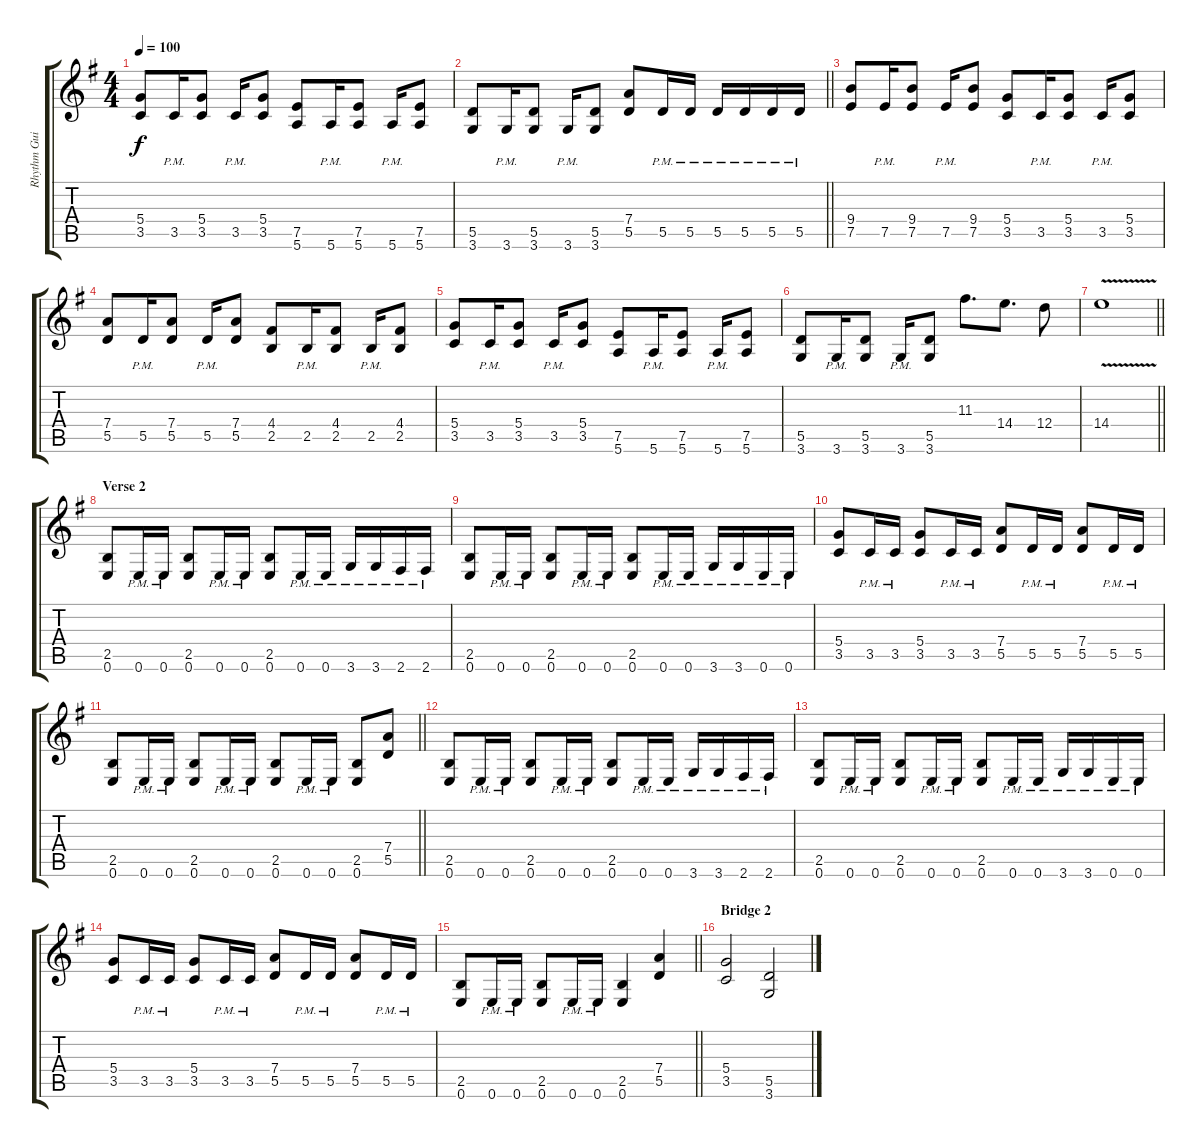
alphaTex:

\track ("Rhythm Guitar 1: Jack-Roger Olsen" "Rhythm Gui") {instrument distortionguitar}
\staff {score tabs}
\tuning (E4 B3 G3 D3 A2 E2) {hide}
\ts (4 4)
\tempo 100
\clef g2
\ks eminor
(5.4 3.5).8{dy f} 3.5{pm}.16 (5.4 3.5).8 3.5{pm}.16 (5.4 3.5).8 (7.5 5.6).8 5.6{pm}.16 (7.5 5.6).8 5.6{pm}.16 (7.5 5.6).8 |
\barLineRight lightlight
(5.5 3.6).8 3.6{pm}.16 (5.5 3.6).8 3.6{pm}.16 (5.5 3.6).8 (7.4 5.5).8 5.5{pm}.16 5.5{pm}.16 5.5{pm}.16 5.5{pm}.16 5.5{pm}.16 5.5{pm}.16 |
(9.4 7.5).8 7.5{pm}.16 (9.4 7.5).8 7.5{pm}.16 (9.4 7.5).8 (5.4 3.5).8 3.5{pm}.16 (5.4 3.5).8 3.5{pm}.16 (5.4 3.5).8 |
(7.4 5.5).8 5.5{pm}.16 (7.4 5.5).8 5.5{pm}.16 (7.4 5.5).8 (4.4 2.5).8 2.5{pm}.16 (4.4 2.5).8 2.5{pm}.16 (4.4 2.5).8 |
(5.4 3.5).8 3.5{pm}.16 (5.4 3.5).8 3.5{pm}.16 (5.4 3.5).8 (7.5 5.6).8 5.6{pm}.16 (7.5 5.6).8 5.6{pm}.16 (7.5 5.6).8 |
(5.5 3.6).8 3.6{pm}.16 (5.5 3.6).8 3.6{pm}.16 (5.5 3.6).8 11.3.8{d} 14.4.8{d} 12.4.8 |
\barLineRight lightlight
14.4{v}.1 |
\section ("" "Verse 2")
(2.5 0.6).8 0.6{pm}.16 0.6{pm}.16 (2.5 0.6).8 0.6{pm}.16 0.6{pm}.16 (2.5 0.6).8 0.6{pm}.16 0.6{pm}.16 3.6{pm}.16 3.6{pm}.16 2.6{pm}.16 2.6{pm}.16 |
(2.5 0.6).8 0.6{pm}.16 0.6{pm}.16 (2.5 0.6).8 0.6{pm}.16 0.6{pm}.16 (2.5 0.6).8 0.6{pm}.16 0.6{pm}.16 3.6{pm}.16 3.6{pm}.16 0.6{pm}.16 0.6{pm}.16 |
(5.4 3.5).8 3.5{pm}.16 3.5{pm}.16 (5.4 3.5).8 3.5{pm}.16 3.5{pm}.16 (7.4 5.5).8 5.5{pm}.16 5.5{pm}.16 (7.4 5.5).8 5.5{pm}.16 5.5{pm}.16 |
\barLineRight lightlight
(2.5 0.6).8 0.6{pm}.16 0.6{pm}.16 (2.5 0.6).8 0.6{pm}.16 0.6{pm}.16 (2.5 0.6).8 0.6{pm}.16 0.6{pm}.16 (2.5 0.6).8 (7.4 5.5).8 |
(2.5 0.6).8 0.6{pm}.16 0.6{pm}.16 (2.5 0.6).8 0.6{pm}.16 0.6{pm}.16 (2.5 0.6).8 0.6{pm}.16 0.6{pm}.16 3.6{pm}.16 3.6{pm}.16 2.6{pm}.16 2.6{pm}.16 |
(2.5 0.6).8 0.6{pm}.16 0.6{pm}.16 (2.5 0.6).8 0.6{pm}.16 0.6{pm}.16 (2.5 0.6).8 0.6{pm}.16 0.6{pm}.16 3.6{pm}.16 3.6{pm}.16 0.6{pm}.16 0.6{pm}.16 |
(5.4 3.5).8 3.5{pm}.16 3.5{pm}.16 (5.4 3.5).8 3.5{pm}.16 3.5{pm}.16 (7.4 5.5).8 5.5{pm}.16 5.5{pm}.16 (7.4 5.5).8 5.5{pm}.16 5.5{pm}.16 |
\barLineRight lightlight
(2.5 0.6).8 0.6{pm}.16 0.6{pm}.16 (2.5 0.6).8 0.6{pm}.16 0.6{pm}.16 (2.5 0.6).4 (7.4 5.5).4 |
\section ("" "Bridge 2")
(5.4 3.5).2 (5.5 3.6).2
